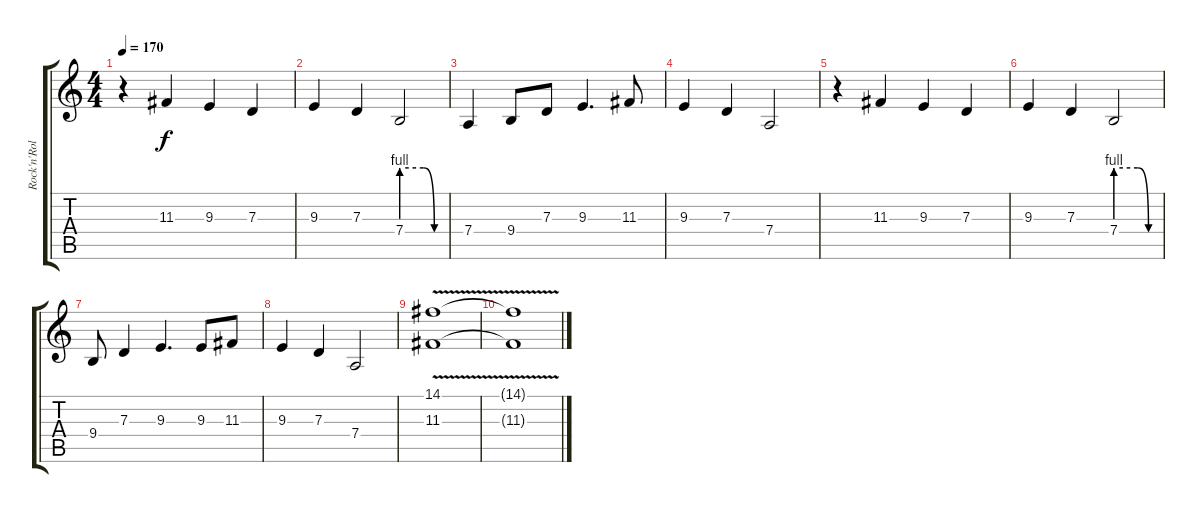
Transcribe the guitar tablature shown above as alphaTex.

\track ("Rock'n'Rolf" "Rock'n'Rol") {instrument lead2sawtooth}
\staff {score tabs}
\tuning (E4 B3 G3 D3 A2 E2) {hide}
\ts (4 4)
\tempo 170
\clef g2
\ks c
r.4{dy f} 11.3.4 9.3.4 7.3.4 |
9.3.4 7.3.4 7.4{be (custom 0 4 10 4 20 4 30 4 45 0 60 0)}.2 |
7.4.4 9.4.8 7.3.8 9.3.4{d} 11.3.8 |
9.3.4 7.3.4 7.4.2 |
r.4 11.3.4 9.3.4 7.3.4 |
9.3.4 7.3.4 7.4{be (custom 0 4 10 4 20 4 30 4 45 0 60 0)}.2 |
9.4.8 7.3.4 9.3.4{d} 9.3.8 11.3.8 |
9.3.4 7.3.4 7.4.2 |
(14.1{v} 11.3{v}).1 |
(14.1{t} 11.3{t}).1
